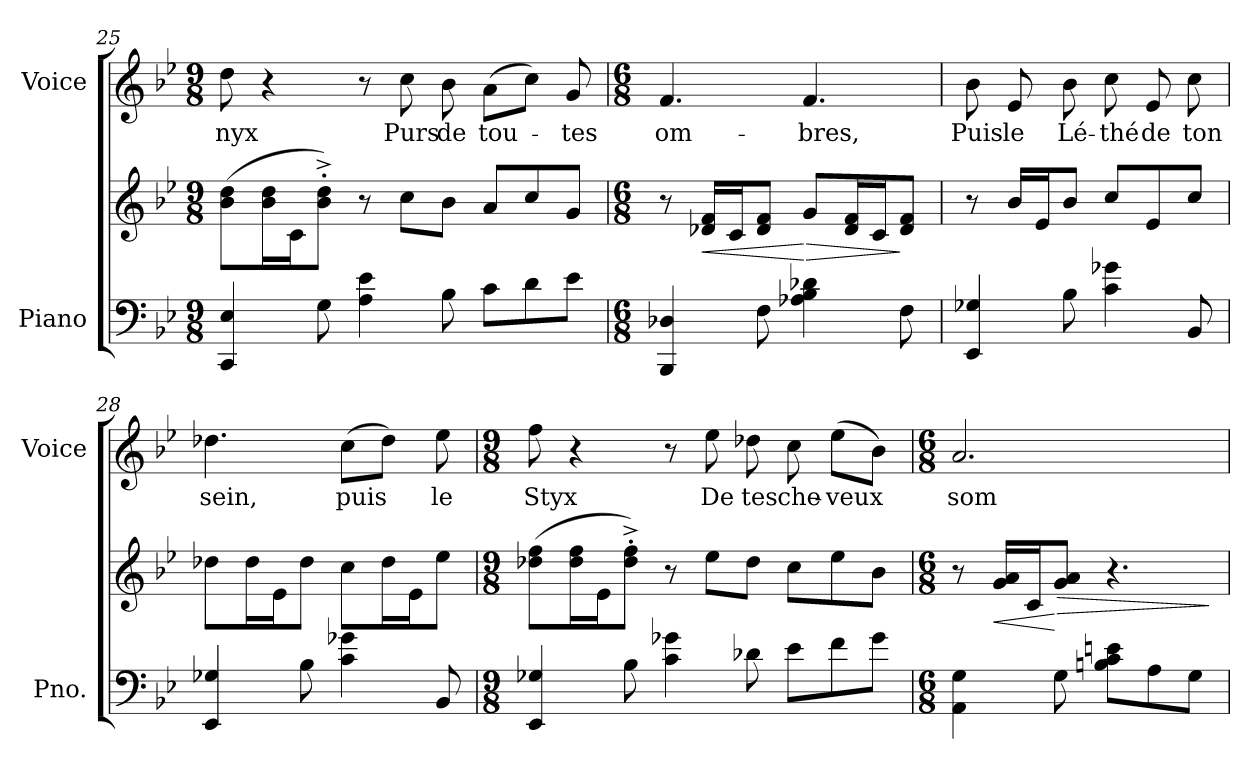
**kern	**kern	**dynam	**kern	**text
*part2	*part2	*part2	*part1	*part1
*staff3	*staff2	*staff2/3	*staff1	*staff1
*I"Piano	*	*	*I"Voice	*
*I'Pno.	*	*	*I'Voice	*
!!LO:LB:g=z
*clefF4	*clefG2	*	*clefG2	*
*k[b-e-]	*k[b-e-]	*	*k[b-e-]	*
*g:	*g:	*	*g:	*
*M9/8	*M9/8	*	*M9/8	*
=25	=25	=25	=25	=25
!	!	!	!	!LO:LY:b:color=#000000
4CCi/ 4E-i	(8b-i\ 8ddiL	.	8ddi\	-nyx
.	16b-i\ 16ddiL	.	4r	.
.	16ci\J	.	.	.
8Gi\	8b-i\'^ 8ddi'^J)	.	.	.
4Ai\ 4e-i	8r	.	8r	.
!	!	!	!	!LO:LY:b:color=#000000
.	8cci\L	.	8cci\	Purs
!	!	!	!	!LO:LY:b:color=#000000
8B-i\	8b-i\J	.	8b-i\	de
!	!	!	!	!LO:LY:b:color=#000000
8ci\L	8ai/L	.	(8ai\L	tou-
8di\	8cci/	.	8cci\J)	.
!	!	!	!	!LO:LY:b:color=#000000
8e-i\J	8gi/J	.	8gi/	-tes
=26	=26	=26	=26	=26
*M6/8	*M6/8	*	*M6/8	*
!	!	!	!	!LO:LY:b:color=#000000
4BBB-i/ 4D-Xi	8r	.	4.fi/	om-
!	!	!LO:HP:b	!	!
.	16d-Xi/ 16fiLL	<	.	.
.	16ci/J	.	.	.
8Fi\	8d-i/ 8fiJ	.	.	.
!	!	!LO:HP:n=1:b	!	!
!	!	!	!	!LO:LY:b:color=#000000
4A-Xi\ 4B-i 4d-Xi	8gi/L	[ >	4.fi/	-bres,
.	16d-i/ 16fiL	.	.	.
.	16ci/J	.	.	.
8Fi\	8d-i/ 8fiJ	]	.	.
=27	=27	=27	=27	=27
!	!	!	!	!LO:LY:b:color=#000000
4EE-i/ 4G-Xi	8r	.	8b-i\	Puis
!	!	!	!	!LO:LY:b:color=#000000
.	16b-i/LL	.	8e-i/	le
.	16e-i/J	.	.	.
!	!	!	!	!LO:LY:b:color=#000000
8B-i\	8b-i/J	.	8b-i\	Lé-
!	!	!	!	!LO:LY:b:color=#000000
4ci\ 4g-Xi	8cci/L	.	8cci\	-thé
!	!	!	!	!LO:LY:b:color=#000000
.	8e-i/	.	8e-i/	de
!	!	!	!	!LO:LY:b:color=#000000
8BB-i/	8cci/J	.	8cci\	ton
!!LO:PB:g=z
=28	=28	=28	=28	=28
!	!	!	!	!LO:LY:b:color=#000000
4EE-i/ 4G-Xi	8dd-Xi\L	.	4.dd-Xi\	sein,
.	16dd-i\L	.	.	.
.	16e-i\J	.	.	.
8B-i\	8dd-i\J	.	.	.
!	!	!	!	!LO:LY:b:color=#000000
4ci\ 4g-Xi	8cci\L	.	(8cci\L	puis
.	16dd-i\L	.	8dd-i\J)	.
.	16e-i\J	.	.	.
!	!	!	!	!LO:LY:b:color=#000000
8BB-i/	8ee-i\J	.	8ee-i\	le
=29	=29	=29	=29	=29
*M9/8	*M9/8	*	*M9/8	*
!	!	!	!	!LO:LY:b:color=#000000
4EE-i/ 4G-Xi	(8dd-Xi\ 8ffiL	.	8ffi\	Styx
.	16dd-i\ 16ffiL	.	4r	.
.	16e-i\J	.	.	.
8B-i\	8dd-i\'^ 8ffi'^J)	.	.	.
4ci\ 4g-Xi	8r	.	8r	.
!	!	!	!	!LO:LY:b:color=#000000
.	8ee-i\L	.	8ee-i\	De
!	!	!	!	!LO:LY:b:color=#000000
8d-Xi\	8dd-i\J	.	8dd-Xi\	tes
!	!	!	!	!LO:LY:b:color=#000000
8e-i\L	8cci\L	.	8cci\	che-
!	!	!	!	!LO:LY:b:color=#000000
8fi\	8ee-i\	.	(8ee-i\L	-veux
8g-i\J	8b-i\J	.	8b-i\J)	.
!!LO:LB:g=z
=30	=30	=30	=30	=30
*M6/8	*M6/8	*	*M6/8	*
!	!	!	!	!LO:LY:b:color=#000000
4AAi\ 4Gi	8r	.	2.ai/	som-
!	!	!LO:HP:b	!	!
.	16gi/ 16aiLL	<	.	.
.	16ci/J	.	.	.
!	!	!LO:HP:n=1:b	!	!
8Gi\	8gi/ 8aiJ	[ >	.	.
8Bni\ 8ci 8eniL	4.r	.	.	.
8Ai\	.	.	.	.
8Gi\J	.	.	.	.
.	.	]	.	.
=	=	=	=	=
*-	*-	*-	*-	*-
